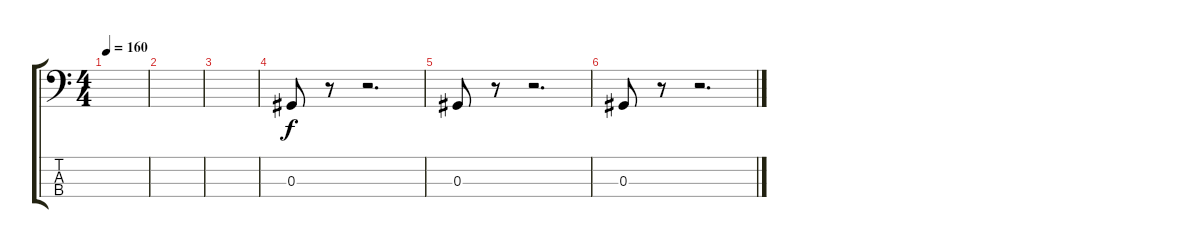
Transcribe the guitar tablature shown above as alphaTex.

\track "" {instrument electricbassfinger}
\staff {score tabs}
\tuning (Gb2 Db2 Ab1 Db1) {hide}
\ts (4 4)
\tempo 160
\clef f4
\ks c
|
|
|
0.3.8 r.8 r.2{d} |
0.3.8 r.8 r.2{d} |
0.3.8 r.8 r.2{d}
